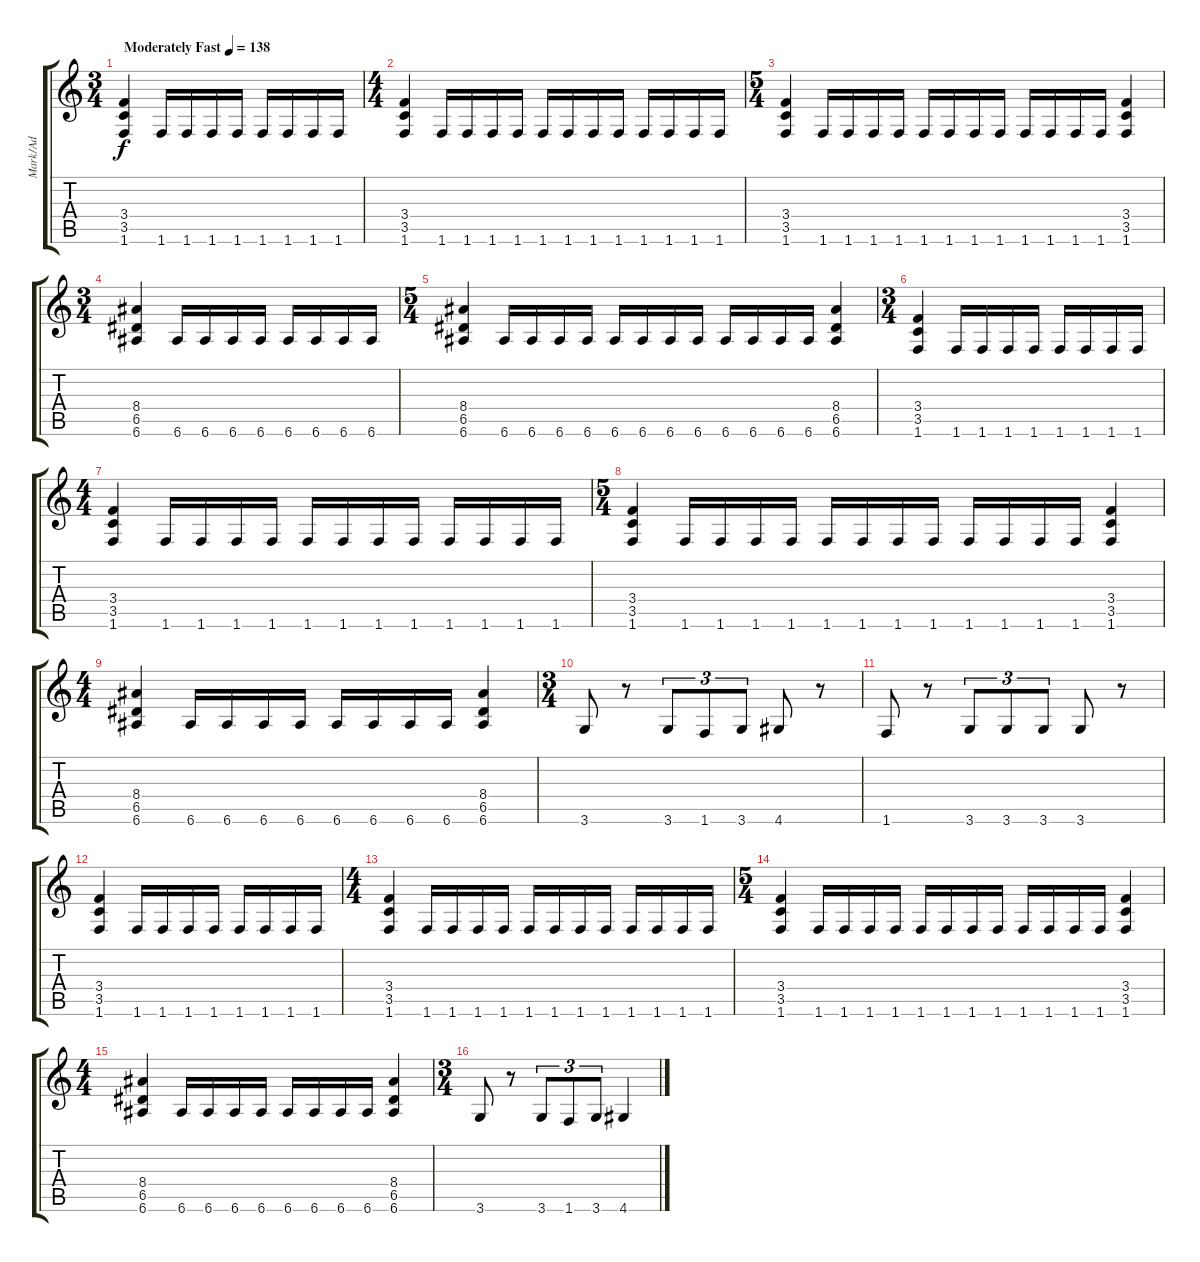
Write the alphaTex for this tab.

\track ("Mark/Ad" "Mark/Ad") {instrument distortionguitar}
\staff {score tabs}
\tuning (E4 B3 G3 D3 A2 E2) {hide}
\ts (3 4)
\tempo (138 "Moderately Fast")
\clef g2
\ks c
(3.4 3.5 1.6).4{dy f instrument distortionguitar} 1.6.16 1.6.16 1.6.16 1.6.16 1.6.16 1.6.16 1.6.16 1.6.16 |
\ts (4 4)
(3.4 3.5 1.6).4 1.6.16 1.6.16 1.6.16 1.6.16 1.6.16 1.6.16 1.6.16 1.6.16 1.6.16 1.6.16 1.6.16 1.6.16 |
\ts (5 4)
(3.4 3.5 1.6).4 1.6.16 1.6.16 1.6.16 1.6.16 1.6.16 1.6.16 1.6.16 1.6.16 1.6.16 1.6.16 1.6.16 1.6.16 (3.4 3.5 1.6).4 |
\ts (3 4)
(8.4 6.5 6.6).4 6.6.16 6.6.16 6.6.16 6.6.16 6.6.16 6.6.16 6.6.16 6.6.16 |
\ts (5 4)
(8.4 6.5 6.6).4 6.6.16 6.6.16 6.6.16 6.6.16 6.6.16 6.6.16 6.6.16 6.6.16 6.6.16 6.6.16 6.6.16 6.6.16 (8.4 6.5 6.6).4 |
\ts (3 4)
(3.4 3.5 1.6).4 1.6.16 1.6.16 1.6.16 1.6.16 1.6.16 1.6.16 1.6.16 1.6.16 |
\ts (4 4)
(3.4 3.5 1.6).4 1.6.16 1.6.16 1.6.16 1.6.16 1.6.16 1.6.16 1.6.16 1.6.16 1.6.16 1.6.16 1.6.16 1.6.16 |
\ts (5 4)
(3.4 3.5 1.6).4 1.6.16 1.6.16 1.6.16 1.6.16 1.6.16 1.6.16 1.6.16 1.6.16 1.6.16 1.6.16 1.6.16 1.6.16 (3.4 3.5 1.6).4 |
\ts (4 4)
(8.4 6.5 6.6).4 6.6.16 6.6.16 6.6.16 6.6.16 6.6.16 6.6.16 6.6.16 6.6.16 (8.4 6.5 6.6).4 |
\ts (3 4)
3.6.8 r.8 3.6.8{tu (3 2)} 1.6.8{tu (3 2)} 3.6.8{tu (3 2)} 4.6.8 r.8 |
1.6.8 r.8 3.6.8{tu (3 2)} 3.6.8{tu (3 2)} 3.6.8{tu (3 2)} 3.6.8 r.8 |
(3.4 3.5 1.6).4 1.6.16 1.6.16 1.6.16 1.6.16 1.6.16 1.6.16 1.6.16 1.6.16 |
\ts (4 4)
(3.4 3.5 1.6).4 1.6.16 1.6.16 1.6.16 1.6.16 1.6.16 1.6.16 1.6.16 1.6.16 1.6.16 1.6.16 1.6.16 1.6.16 |
\ts (5 4)
(3.4 3.5 1.6).4 1.6.16 1.6.16 1.6.16 1.6.16 1.6.16 1.6.16 1.6.16 1.6.16 1.6.16 1.6.16 1.6.16 1.6.16 (3.4 3.5 1.6).4 |
\ts (4 4)
(8.4 6.5 6.6).4 6.6.16 6.6.16 6.6.16 6.6.16 6.6.16 6.6.16 6.6.16 6.6.16 (8.4 6.5 6.6).4 |
\ts (3 4)
3.6.8 r.8 3.6.8{tu (3 2)} 1.6.8{tu (3 2)} 3.6.8{tu (3 2)} 4.6.4
